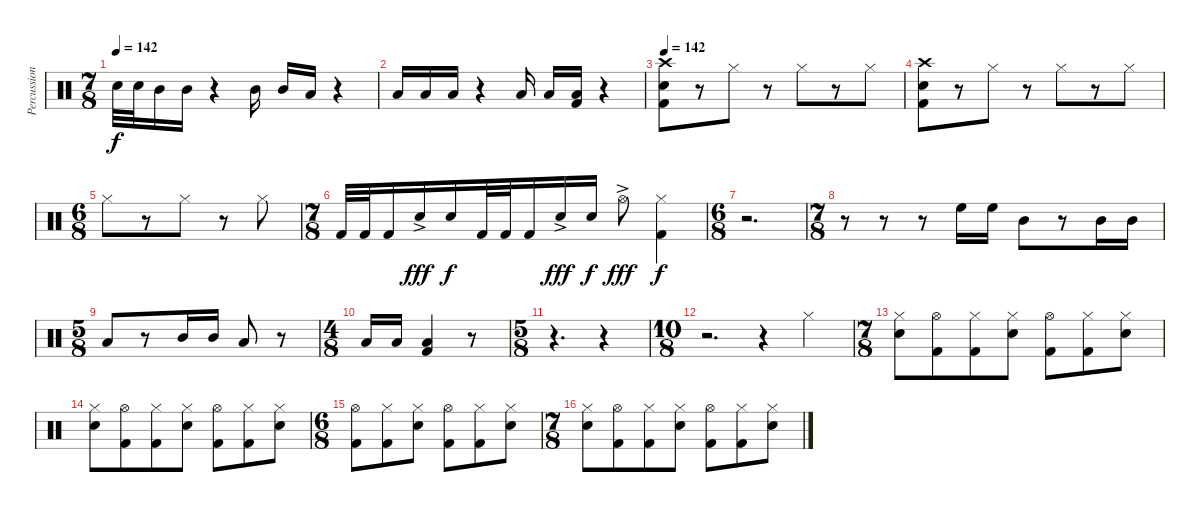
\track ("Percussion" "Percussion") {instrument percussion}
\staff {score}
\articulation defaults
\ts (7 8)
\tempo 142
\tempo 120
\tempo 142
\clef neutral
\ks c "Snare (hit) 2".32{dy f} "Snare (hit) 2".32 "Mid Tom (hit)".16 "Mid Tom (hit)".16
r.4 "Mid Tom (hit)".16 "Mid Tom (hit)".16 "Low Tom (hit)".16 r.4 |
"Low Tom (hit)".16 "Low Tom (hit)".16 "Low Floor Tom (hit)".16 r.4 "Low Floor Tom (hit)".16 "Low Floor Tom (hit)".16 ("Low Floor Tom (hit)" "Kick (hit) 2").16 r.4 |
\tempo 142
("Crash high (hit)" "Snare (hit) 2" "Kick (hit) 2").8 r.8 "Hi-Hat (closed)".8 r.8 "Hi-Hat (closed)".8 r.8 "Hi-Hat (closed)".8 |
("Crash high (hit)" "Snare (hit) 2" "Kick (hit) 2").8 r.8 "Hi-Hat (closed)".8 r.8 "Hi-Hat (closed)".8 r.8 "Hi-Hat (closed)".8 |
\ts (6 8)
"Hi-Hat (closed)".8 r.8 "Hi-Hat (closed)".8 r.8 "Hi-Hat (closed)".8 |
\ts (7 8)
"Kick (hit) 2".32 "Kick (hit) 2".32 "Kick (hit) 2".16 "Snare (hit) 2"{ac}.16{dy fff} "Snare (hit) 2".16{dy f} "Kick (hit) 2".32 "Kick (hit) 2".32 "Kick (hit) 2".16 "Snare (hit) 2"{ac}.16{dy fff} "Snare (hit) 2".16{dy f} "Hi-Hat (open)"{ac}.8{dy fff} ("Hi-Hat (closed)" "Kick (hit) 2").4{dy f} |
\ts (6 8)
r.2{d} |
\ts (7 8)
r.8 r.8 r.8 "High Floor Tom (hit)".16 "High Floor Tom (hit)".16 "Mid Tom (hit)".8 r.8 "Mid Tom (hit)".16 "Mid Tom (hit)".16 |
\ts (5 8)
"Low Tom (hit)".8 r.8 "Mid Tom (hit)".16 "Mid Tom (hit)".16 "Low Floor Tom (hit)".8 r.8 |
\ts (4 8)
"Low Floor Tom (hit)".16 "Low Floor Tom (hit)".16 ("Low Floor Tom (hit)" "Kick (hit) 2").4 r.8 |
\ts (5 8)
r.4{d} r.4 |
\ts (10 8)
r.2{d} r.4 "Hi-Hat (closed)".4 |
\ts (7 8)
("Hi-Hat (closed)" "Snare (hit) 2").8 ("Hi-Hat (open)" "Kick (hit) 2").8 ("Hi-Hat (closed)" "Kick (hit) 2").8 ("Hi-Hat (closed)" "Snare (hit) 2").8 ("Hi-Hat (open)" "Kick (hit) 2").8 ("Hi-Hat (closed)" "Kick (hit) 2").8 ("Hi-Hat (closed)" "Snare (hit) 2").8 |
("Hi-Hat (closed)" "Snare (hit) 2").8 ("Hi-Hat (open)" "Kick (hit) 2").8 ("Hi-Hat (closed)" "Kick (hit) 2").8 ("Hi-Hat (closed)" "Snare (hit) 2").8 ("Hi-Hat (open)" "Kick (hit) 2").8 ("Hi-Hat (closed)" "Kick (hit) 2").8 ("Hi-Hat (closed)" "Snare (hit) 2").8 |
\ts (6 8)
("Hi-Hat (open)" "Kick (hit) 2").8 ("Hi-Hat (closed)" "Kick (hit) 2").8 ("Hi-Hat (closed)" "Snare (hit) 2").8 ("Hi-Hat (open)" "Kick (hit) 2").8 ("Hi-Hat (closed)" "Kick (hit) 2").8 ("Hi-Hat (closed)" "Snare (hit) 2").8 |
\ts (7 8)
("Hi-Hat (closed)" "Snare (hit) 2").8 ("Hi-Hat (open)" "Kick (hit) 2").8 ("Hi-Hat (closed)" "Kick (hit) 2").8 ("Hi-Hat (closed)" "Snare (hit) 2").8 ("Hi-Hat (open)" "Kick (hit) 2").8 ("Hi-Hat (closed)" "Kick (hit) 2").8 ("Hi-Hat (closed)" "Snare (hit) 2").8
